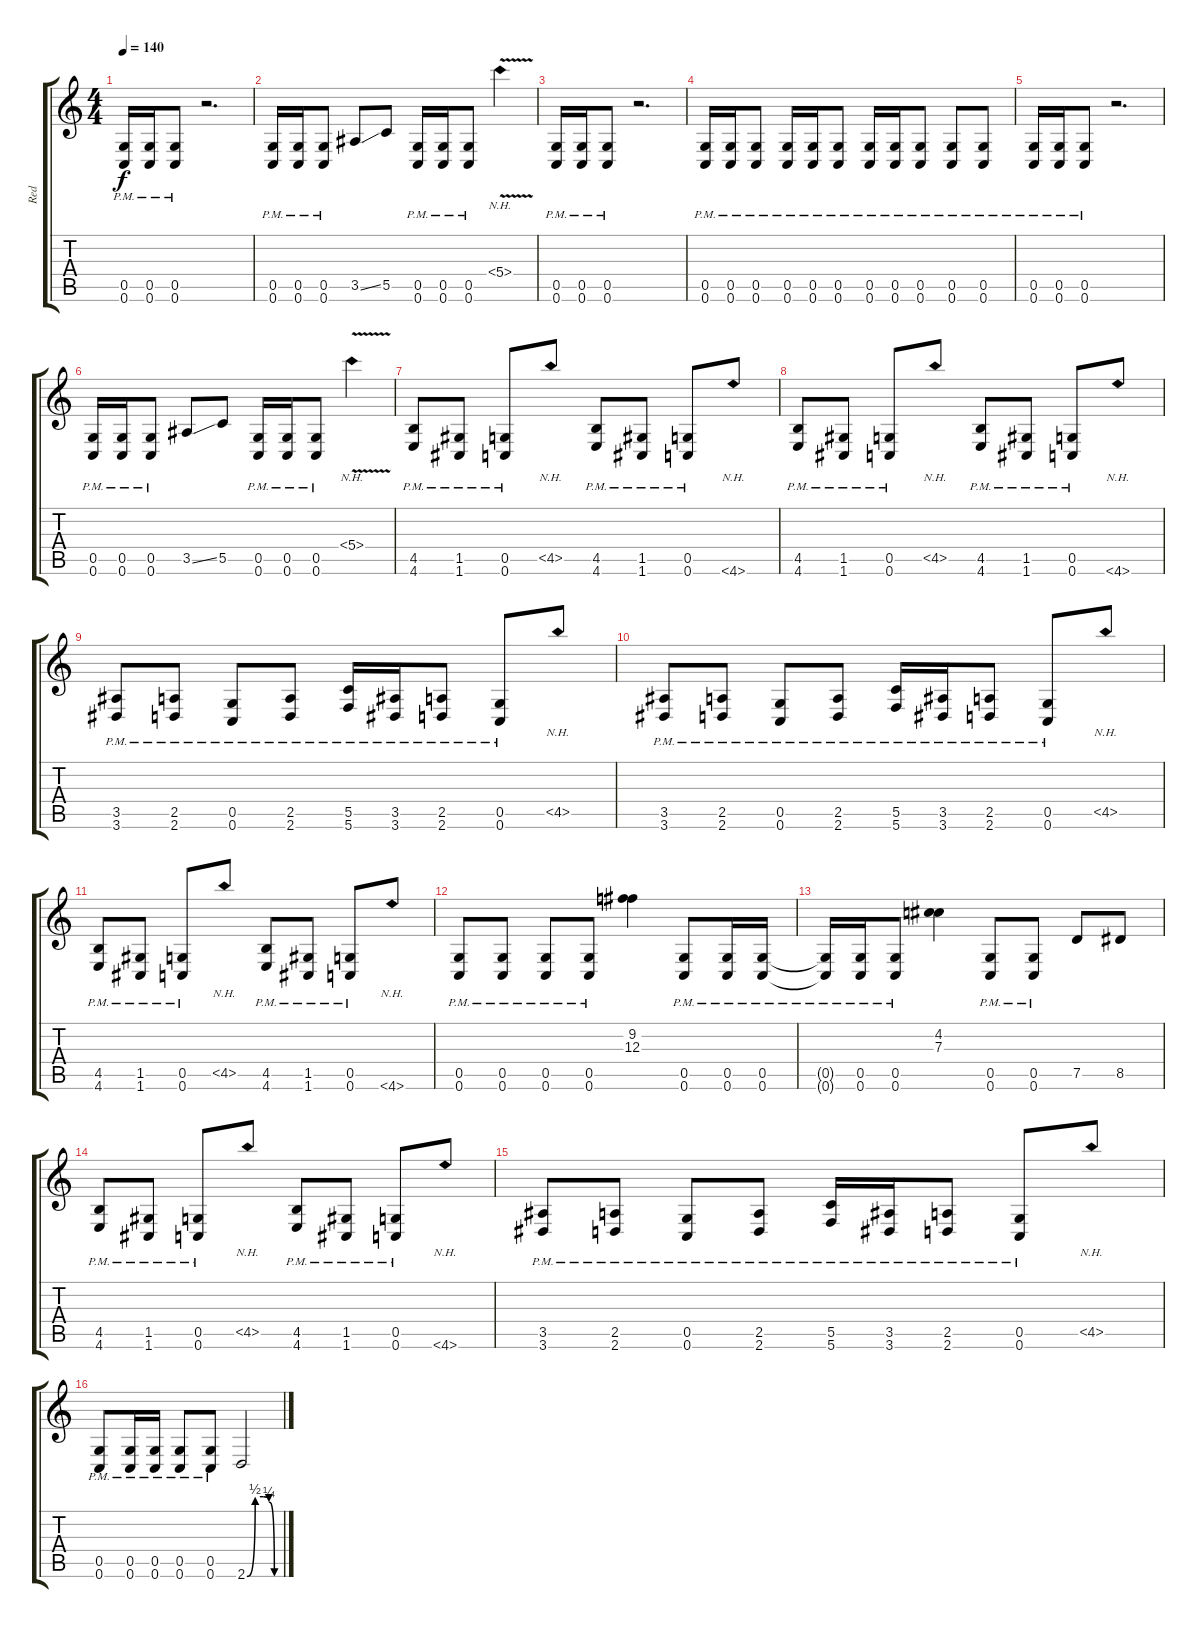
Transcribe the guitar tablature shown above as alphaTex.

\track ("Red" "Red") {instrument distortionguitar}
\staff {score tabs}
\tuning (D4 A3 F3 C3 G2 C2) {hide}
\ts (4 4)
\tempo 140
\clef g2
\ks c
(0.5{pm} 0.6{pm}).16{dy f} (0.5{pm} 0.6{pm}).16 (0.5{pm} 0.6{pm}).8 r.2{d} |
(0.5{pm} 0.6{pm}).16 (0.5{pm} 0.6{pm}).16 (0.5{pm} 0.6{pm}).8 3.5{ss}.8 5.5.8 (0.5{pm} 0.6{pm}).16 (0.5{pm} 0.6{pm}).16 (0.5{pm} 0.6{pm}).8 5.4{nh v}.4 |
(0.5{pm} 0.6{pm}).16 (0.5{pm} 0.6{pm}).16 (0.5{pm} 0.6{pm}).8 r.2{d} |
(0.5{pm} 0.6{pm}).16 (0.5{pm} 0.6{pm}).16 (0.5{pm} 0.6{pm}).8 (0.5{pm} 0.6{pm}).16 (0.5{pm} 0.6{pm}).16 (0.5{pm} 0.6{pm}).8 (0.5{pm} 0.6{pm}).16 (0.5{pm} 0.6{pm}).16 (0.5{pm} 0.6{pm}).8 (0.5{pm} 0.6{pm}).8 (0.5{pm} 0.6{pm}).8 |
(0.5{pm} 0.6{pm}).16 (0.5{pm} 0.6{pm}).16 (0.5{pm} 0.6{pm}).8 r.2{d} |
(0.5{pm} 0.6{pm}).16 (0.5{pm} 0.6{pm}).16 (0.5{pm} 0.6{pm}).8 3.5{ss}.8 5.5.8 (0.5{pm} 0.6{pm}).16 (0.5{pm} 0.6{pm}).16 (0.5{pm} 0.6{pm}).8 5.4{nh v}.4 |
(4.5{pm} 4.6{pm}).8 (1.5{pm} 1.6{pm}).8 (0.5{pm} 0.6{pm}).8 4.5{nh}.8 (4.5{pm} 4.6{pm}).8 (1.5{pm} 1.6{pm}).8 (0.5{pm} 0.6{pm}).8 4.6{nh}.8 |
(4.5{pm} 4.6{pm}).8 (1.5{pm} 1.6{pm}).8 (0.5{pm} 0.6{pm}).8 4.5{nh}.8 (4.5{pm} 4.6{pm}).8 (1.5{pm} 1.6{pm}).8 (0.5{pm} 0.6{pm}).8 4.6{nh}.8 |
(3.5{pm} 3.6{pm}).8 (2.5{pm} 2.6{pm}).8 (0.5{pm} 0.6{pm}).8 (2.5{pm} 2.6{pm}).8 (5.5{pm} 5.6{pm}).16 (3.5{pm} 3.6{pm}).16 (2.5{pm} 2.6{pm}).8 (0.5{pm} 0.6{pm}).8 4.5{nh}.8 |
(3.5{pm} 3.6{pm}).8 (2.5{pm} 2.6{pm}).8 (0.5{pm} 0.6{pm}).8 (2.5{pm} 2.6{pm}).8 (5.5{pm} 5.6{pm}).16 (3.5{pm} 3.6{pm}).16 (2.5{pm} 2.6{pm}).8 (0.5{pm} 0.6{pm}).8 4.5{nh}.8 |
(4.5{pm} 4.6{pm}).8 (1.5{pm} 1.6{pm}).8 (0.5{pm} 0.6{pm}).8 4.5{nh}.8 (4.5{pm} 4.6{pm}).8 (1.5{pm} 1.6{pm}).8 (0.5{pm} 0.6{pm}).8 4.6{nh}.8 |
(0.5{pm} 0.6{pm}).8 (0.5{pm} 0.6{pm}).8 (0.5{pm} 0.6{pm}).8 (0.5{pm} 0.6{pm}).8 (9.2 12.3).4 (0.5{pm} 0.6{pm}).8 (0.5{pm} 0.6{pm}).16 (0.5{pm} 0.6{pm}).16 |
(0.5{pm t} 0.6{pm t}).16 (0.5{pm} 0.6{pm}).16 (0.5{pm} 0.6{pm}).8 (4.2 7.3).4 (0.5{pm} 0.6{pm}).8 (0.5{pm} 0.6{pm}).8 7.5.8 8.5.8 |
(4.5{pm} 4.6{pm}).8 (1.5{pm} 1.6{pm}).8 (0.5{pm} 0.6{pm}).8 4.5{nh}.8 (4.5{pm} 4.6{pm}).8 (1.5{pm} 1.6{pm}).8 (0.5{pm} 0.6{pm}).8 4.6{nh}.8 |
(3.5{pm} 3.6{pm}).8 (2.5{pm} 2.6{pm}).8 (0.5{pm} 0.6{pm}).8 (2.5{pm} 2.6{pm}).8 (5.5{pm} 5.6{pm}).16 (3.5{pm} 3.6{pm}).16 (2.5{pm} 2.6{pm}).8 (0.5{pm} 0.6{pm}).8 4.5{nh}.8 |
(0.5{pm} 0.6{pm}).8 (0.5{pm} 0.6{pm}).16 (0.5{pm} 0.6{pm}).16 (0.5{pm} 0.6{pm}).8 (0.5{pm} 0.6{pm}).8 2.6{be (custom 0 0 15 2 30 2 40 1 50 0 60 0)}.2
